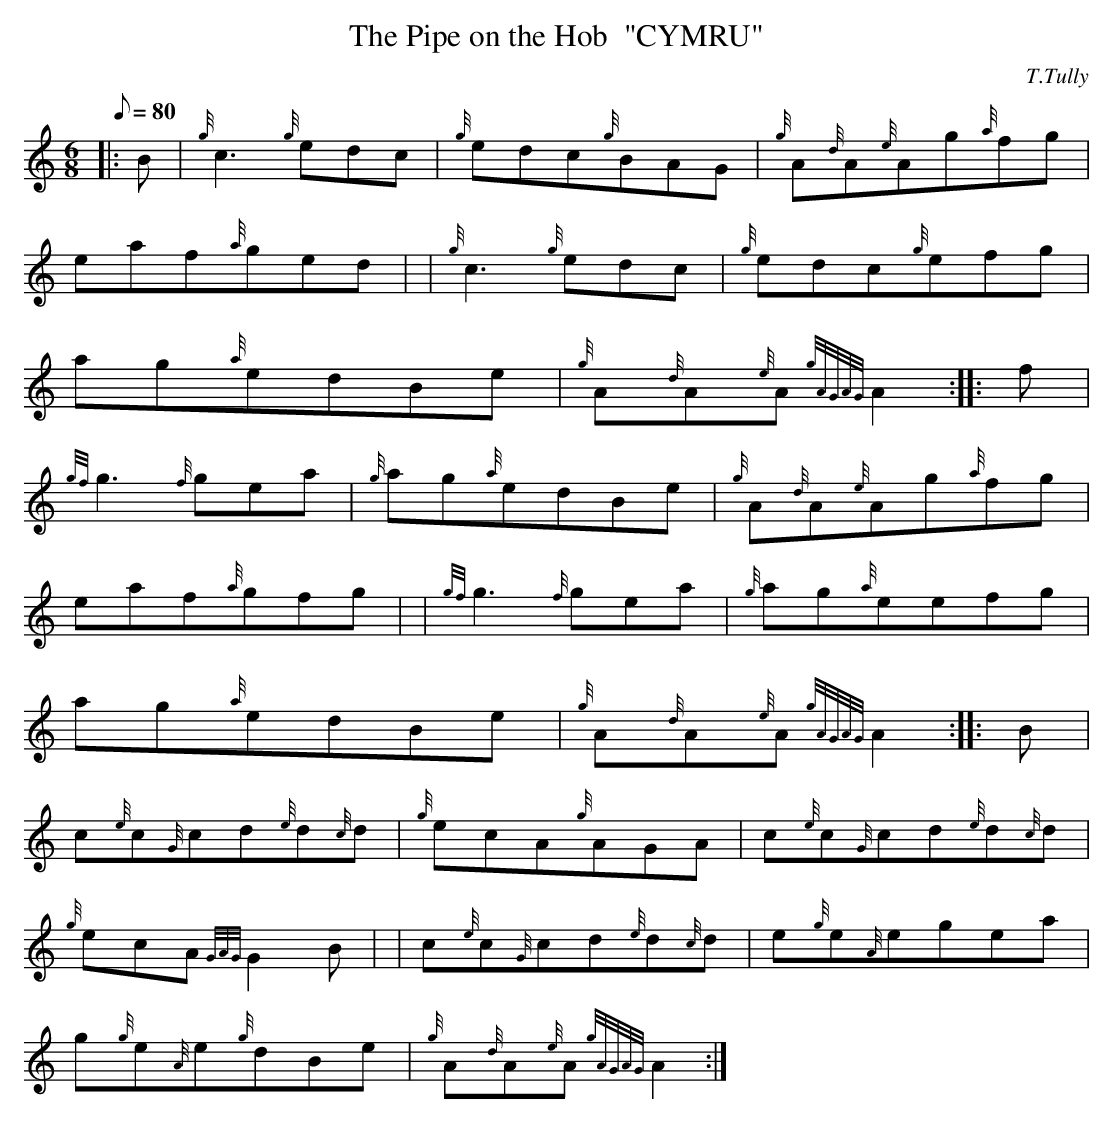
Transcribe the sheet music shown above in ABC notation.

X:1
T:The Pipe on the Hob  "CYMRU"
M:6/8
L:1/8
Q:80
C:T.Tully
K:HP
|: B | \
{g}c3{g}edc | \
{g}edc{g}BAG | \
{g}A{d}A{e}Ag{a}fg |
eaf{a}ged | | \
{g}c3{g}edc | \
{g}edc{g}efg |
ag{a}edBe | \
{g}A{d}A{e}A{gAGAG}A2 :: \
f |
{gf}g3{f}gea | \
{g}ag{a}edBe | \
{g}A{d}A{e}Ag{a}fg |
eaf{a}gfg | | \
{gf}g3{f}gea | \
{g}ag{a}eefg |
ag{a}edBe | \
{g}A{d}A{e}A{gAGAG}A2 :: \
B |
c{e}c{G}cd{e}d{c}d | \
{g}ecA{g}AGA | \
c{e}c{G}cd{e}d{c}d |
{g}ecA{GAG}G2B | | \
c{e}c{G}cd{e}d{c}d | \
e{g}e{A}egea |
g{g}e{A}e{g}dBe | \
{g}A{d}A{e}A{gAGAG}A2 :|
